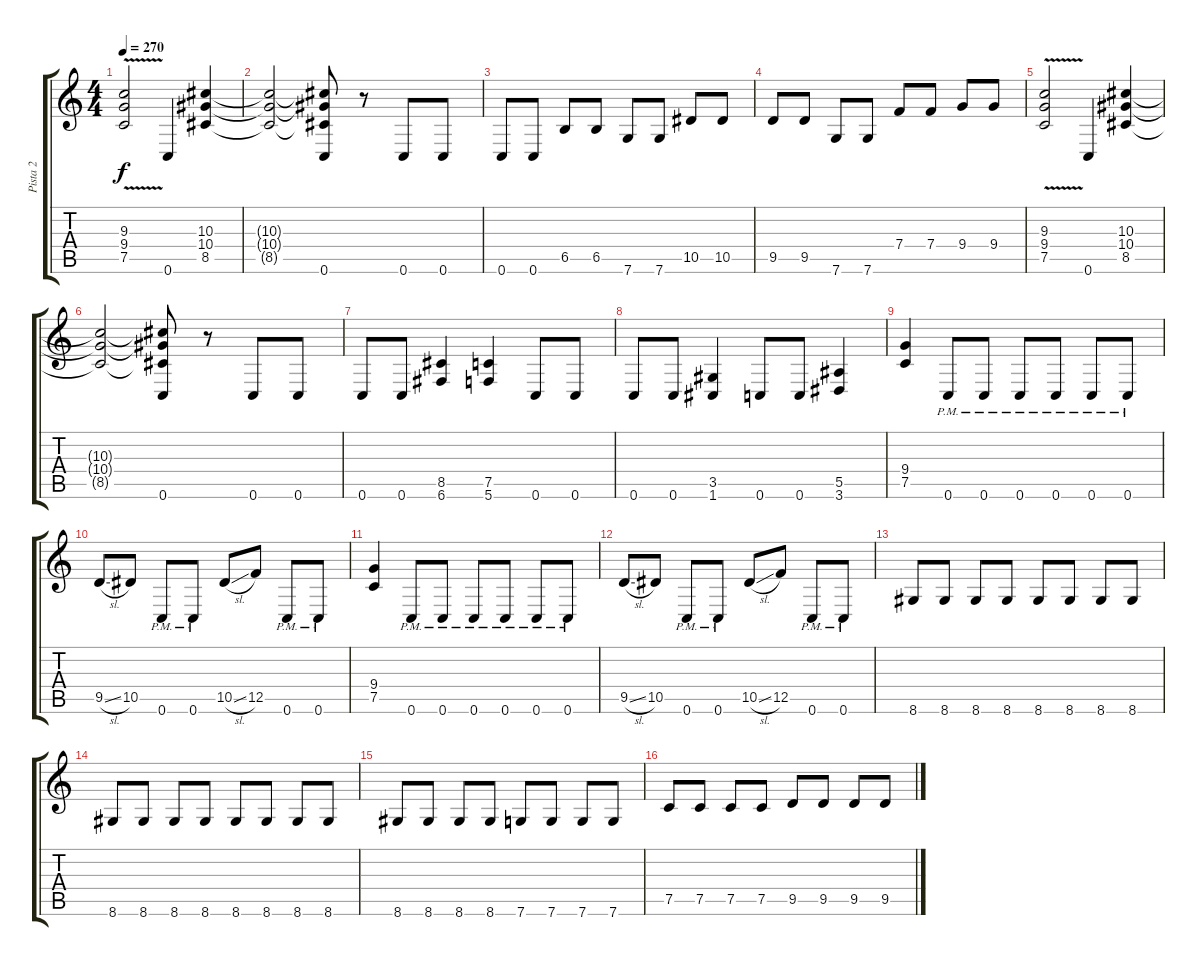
\track ("Pista 2" "Pista 2") {instrument distortionguitar}
\staff {score tabs}
\tuning (C4 G3 Eb3 Bb2 F2 C2) {hide}
\ts (4 4)
\tempo 270
\clef g2
\ks c
(9.3{v} 9.4{v} 7.5{v}).2{dy f} 0.6.4 (10.3 10.4 8.5).4 |
(10.3{t} 10.4{t} 8.5{t}).2 (10.3{t} 10.4{t} 8.5{t} 0.6).8 r.8 0.6.8 0.6.8 |
0.6.8 0.6.8 6.5.8 6.5.8 7.6.8 7.6.8 10.5.8 10.5.8 |
9.5.8 9.5.8 7.6.8 7.6.8 7.4.8 7.4.8 9.4.8 9.4.8 |
(9.3{v} 9.4{v} 7.5{v}).2 0.6.4 (10.3 10.4 8.5).4 |
(10.3{t} 10.4{t} 8.5{t}).2 (10.3{t} 10.4{t} 8.5{t} 0.6).8 r.8 0.6.8 0.6.8 |
0.6.8 0.6.8 (8.5 6.6).4 (7.5 5.6).4 0.6.8 0.6.8 |
0.6.8 0.6.8 (3.5 1.6).4 0.6.8 0.6.8 (5.5 3.6).4 |
(9.4 7.5).4 0.6{pm}.8 0.6{pm}.8 0.6{pm}.8 0.6{pm}.8 0.6{pm}.8 0.6{pm}.8 |
9.5{sl}.8 10.5.8 0.6{pm}.8 0.6{pm}.8 10.5{sl}.8 12.5.8 0.6{pm}.8 0.6{pm}.8 |
(9.4 7.5).4 0.6{pm}.8 0.6{pm}.8 0.6{pm}.8 0.6{pm}.8 0.6{pm}.8 0.6{pm}.8 |
9.5{sl}.8 10.5.8 0.6{pm}.8 0.6{pm}.8 10.5{sl}.8 12.5.8 0.6{pm}.8 0.6{pm}.8 |
8.6.8 8.6.8 8.6.8 8.6.8 8.6.8 8.6.8 8.6.8 8.6.8 |
8.6.8 8.6.8 8.6.8 8.6.8 8.6.8 8.6.8 8.6.8 8.6.8 |
8.6.8 8.6.8 8.6.8 8.6.8 7.6.8 7.6.8 7.6.8 7.6.8 |
7.5.8 7.5.8 7.5.8 7.5.8 9.5.8 9.5.8 9.5.8 9.5.8
